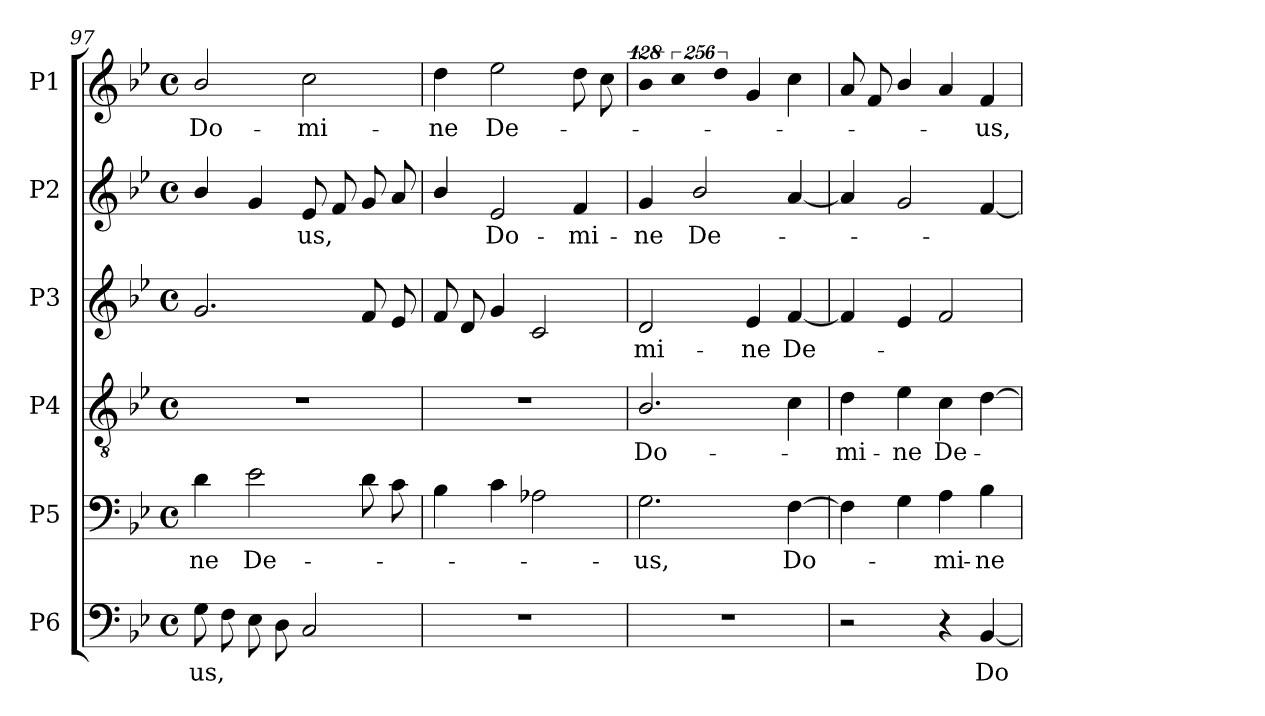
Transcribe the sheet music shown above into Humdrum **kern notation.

**kern	**text	**kern	**text	**kern	**text	**kern	**text	**kern	**text	**kern	**text
*part6	*part6	*part5	*part5	*part4	*part4	*part3	*part3	*part2	*part2	*part1	*part1
*staff6	*staff6	*staff5	*staff5	*staff4	*staff4	*staff3	*staff3	*staff2	*staff2	*staff1	*staff1
*I"P6	*	*I"P5	*	*I"P4	*	*I"P3	*	*I"P2	*	*I"P1	*
*clefF4	*	*clefF4	*	*clefGv2	*	*clefG2	*	*clefG2	*	*clefG2	*
*	*	*	*	*ITrd7c12	*	*	*	*	*	*	*
*k[b-e-]	*	*k[b-e-]	*	*k[b-e-]	*	*k[b-e-]	*	*k[b-e-]	*	*k[b-e-]	*
*B-:	*	*B-:	*	*B-:	*	*B-:	*	*B-:	*	*B-:	*
*M4/4	*	*M4/4	*	*M4/4	*	*M4/4	*	*M4/4	*	*M4/4	*
*met(c)	*	*met(c)	*	*met(c)	*	*met(c)	*	*met(c)	*	*met(c)	*
=97	=97	=97	=97	=97	=97	=97	=97	=97	=97	=97	=97
!	!LO:LY:b:color=#000000	!	!	!	!	!	!	!	!	!	!
!	!	!	!LO:LY:b:color=#000000	!	!	!	!	!	!	!	!
!	!	!	!	!	!	!	!	!	!	!	!LO:LY:b:color=#000000
8Gi\	-us,	4di\	-ne	1r	.	2.gi/	.	4b-i/	.	2b-i/	Do-
8Fi\	.	.	.	.	.	.	.	.	.	.	.
!	!	!	!LO:LY:b:color=#000000	!	!	!	!	!	!	!	!
8E-i\	.	2e-i\	De-	.	.	.	.	4gi/	.	.	.
8Di\	.	.	.	.	.	.	.	.	.	.	.
!	!	!	!	!	!	!	!	!	!LO:LY:b:color=#000000	!	!
!	!	!	!	!	!	!	!	!	!	!	!LO:LY:b:color=#000000
2Ci/	.	.	.	.	.	.	.	8e-i/	-us,	2cci\	-mi-
.	.	.	.	.	.	.	.	8fi/	.	.	.
.	.	8di\	.	.	.	8fi/	.	8gi/	.	.	.
.	.	8ci\	.	.	.	8e-i/	.	8ai/	.	.	.
=98	=98	=98	=98	=98	=98	=98	=98	=98	=98	=98	=98
!	!	!	!	!	!	!	!	!	!	!	!LO:LY:b:color=#000000
1r	.	4B-i\	.	1r	.	8fi/	.	4b-i/	.	4ddi\	-ne
.	.	.	.	.	.	8di/	.	.	.	.	.
!	!	!	!	!	!	!	!	!	!LO:LY:b:color=#000000	!	!
!	!	!	!	!	!	!	!	!	!	!	!LO:LY:b:color=#000000
.	.	4ci\	.	.	.	4gi/	.	2e-i/	Do-	2ee-i\	De-
.	.	2A-Xi\	.	.	.	2ci/	.	.	.	.	.
!	!	!	!	!	!	!	!	!	!LO:LY:b:color=#000000	!	!
.	.	.	.	.	.	.	.	4fi/	-mi-	8ddi\	.
.	.	.	.	.	.	.	.	.	.	8cci\	.
=99	=99	=99	=99	=99	=99	=99	=99	=99	=99	=99	=99
!	!	!	!LO:LY:b:color=#000000	!	!	!	!	!	!	!	!
!	!	!	!	!	!LO:LY:b:color=#000000	!	!	!	!	!	!
!	!	!	!	!	!	!	!LO:LY:b:color=#000000	!	!	!	!
!	!	!	!	!	!	!	!	!	!LO:LY:b:color=#000000	!LO:N:vis=4	!
1r	.	2.Gi\	-us,	2.BB-i/	Do-	2di/	-mi-	4gi/	-ne	512%85b-i\	.
!	!	!	!	!	!	!	!	!	!	!LO:N:vis=4	!
.	.	.	.	.	.	.	.	.	.	1024%171cci\	.
!	!	!	!	!	!	!	!	!	!LO:LY:b:color=#000000	!	!
.	.	.	.	.	.	.	.	2b-i/	De-	.	.
!	!	!	!	!	!	!	!	!	!	!LO:N:vis=4	!
.	.	.	.	.	.	.	.	.	.	1024%171ddi\	.
!	!	!	!	!	!	!	!LO:LY:b:color=#000000	!	!	!	!
.	.	.	.	.	.	4e-i/	-ne	.	.	4gi/	.
!	!	!	!LO:LY:b:color=#000000	!	!	!	!	!	!	!	!
!	!	!	!	!	!	!	!LO:LY:b:color=#000000	!	!	!	!
.	.	[4Fi\	Do-	4Ci\	.	[4fi/	De-	[4ai/	.	4cci\	.
=100	=100	=100	=100	=100	=100	=100	=100	=100	=100	=100	=100
!	!	!	!	!	!LO:LY:b:color=#000000	!	!	!	!	!	!
2r	.	4Fi\]	.	4Di\	-mi-	4fi/]	.	4ai/]	.	8ai/	.
.	.	.	.	.	.	.	.	.	.	8fi/	.
!	!	!	!	!	!LO:LY:b:color=#000000	!	!	!	!	!	!
.	.	4Gi\	.	4E-i\	-ne	4e-i/	.	2gi/	.	4b-i/	.
!	!	!	!LO:LY:b:color=#000000	!	!	!	!	!	!	!	!
!	!	!	!	!	!LO:LY:b:color=#000000	!	!	!	!	!	!
4r	.	4Ai\	-mi-	4Ci\	De-	2fi/	.	.	.	4ai/	.
!	!LO:LY:b:color=#000000	!	!	!	!	!	!	!	!	!	!
!	!	!	!LO:LY:b:color=#000000	!	!	!	!	!	!	!	!
!	!	!	!	!	!	!	!	!	!	!	!LO:LY:b:color=#000000
[4BB-i/	Do-	4B-i\	-ne	[4Di\	.	.	.	[4fi/	.	4fi/	-us,
=	=	=	=	=	=	=	=	=	=	=	=
*-	*-	*-	*-	*-	*-	*-	*-	*-	*-	*-	*-
